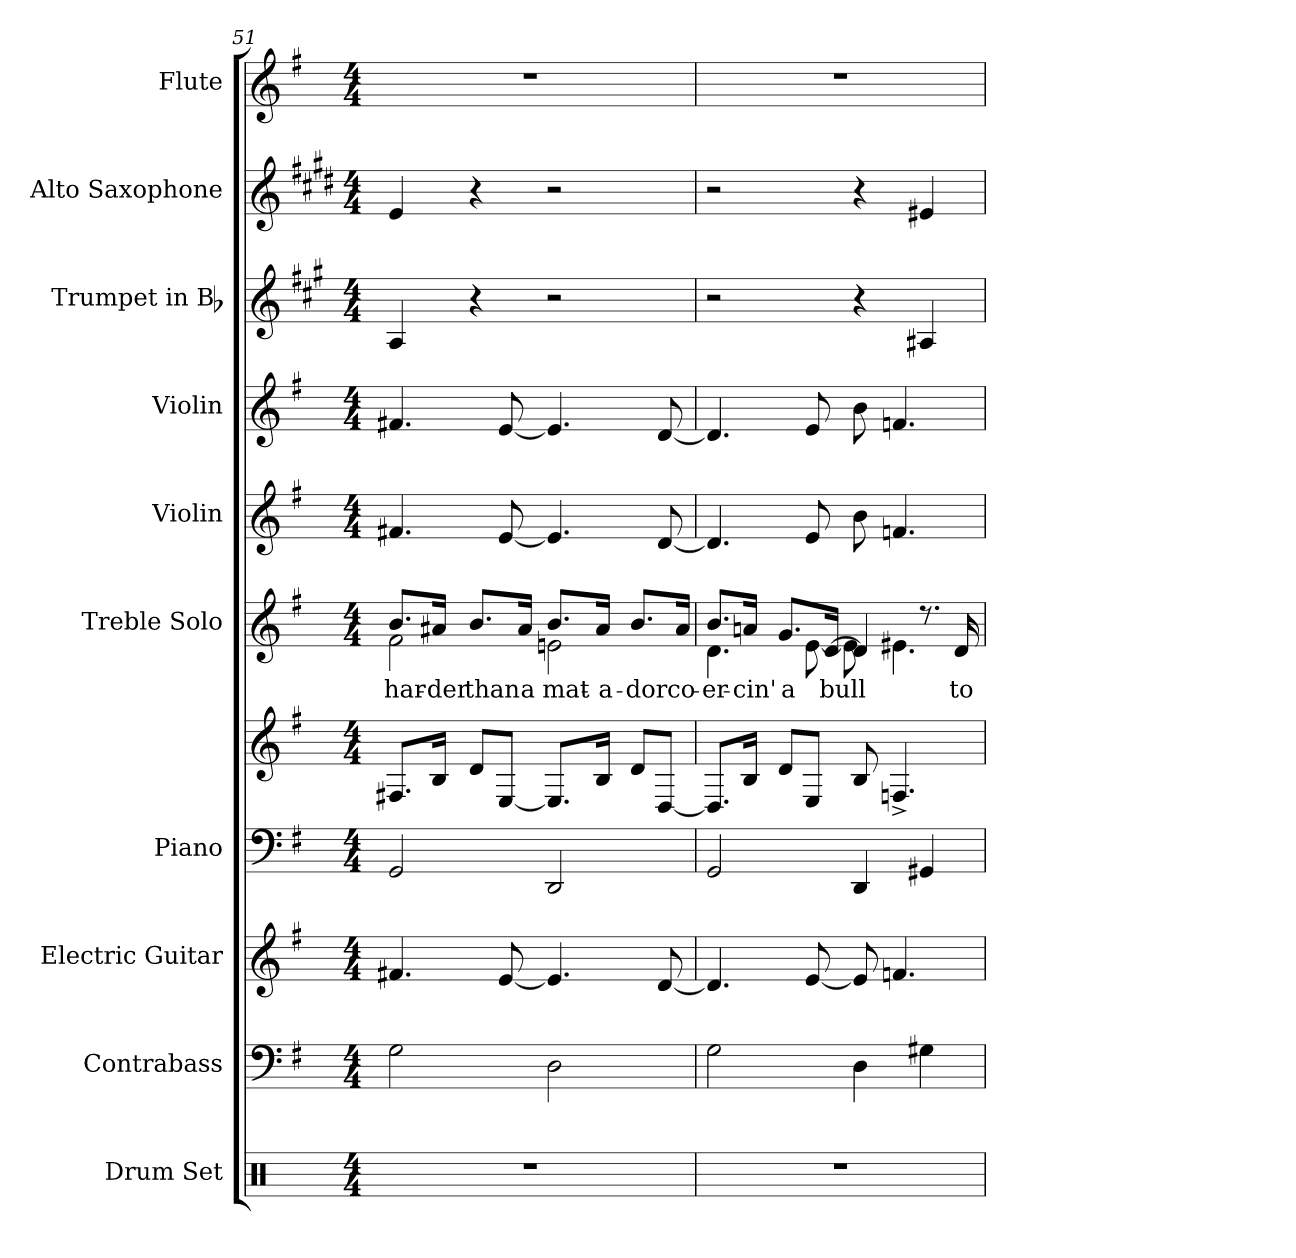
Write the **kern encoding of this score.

**kern	**kern	**kern	**kern	**kern	**kern	**text	**kern	**kern	**kern	**kern	**kern
*part10	*part9	*part8	*part7	*part7	*part6	*part6	*part5	*part4	*part3	*part2	*part1
*staff11	*staff10	*staff9	*staff8	*staff7	*staff6	*staff6	*staff5	*staff4	*staff3	*staff2	*staff1
*I"Drum Set	*I"Contrabass	*I"Electric Guitar	*I"Piano	*	*I"Treble Solo	*	*I"Violin	*I"Violin	*I"Trumpet in Bb	*I"Alto Saxophone	*I"Flute
*I'Dr.	*I'Cb.	*I'E. Gtr.	*I'Pno.	*	*I'Tr. Solo	*	*I'Vln.	*I'Vln.	*I'Tpt.	*I'Alto Sax.	*I'Fl.
!!LO:PB:g=z
*clefX	*clefF4	*clefG2	*clefF4	*clefG2	*clefG2	*	*clefG2	*clefG2	*clefG2	*clefG2	*clefG2
*	*ITrd7c12	*ITrd7c12	*	*	*	*	*	*	*ITrd1c2	*ITrd5c9	*
*k[]	*k[f#]	*k[f#]	*k[f#]	*k[f#]	*k[f#]	*	*k[f#]	*k[f#]	*k[f#]	*k[f#]	*k[f#]
*C:	*G:	*G:	*G:	*G:	*G:	*	*G:	*G:	*G:	*G:	*G:
*M4/4	*M4/4	*M4/4	*M4/4	*M4/4	*M4/4	*	*M4/4	*M4/4	*M4/4	*M4/4	*M4/4
=51	=51	=51	=51	=51	=51	=51	=51	=51	=51	=51	=51
!	!	!	!	!	!	!LO:LY:b:color=#000000	!	!	!	!	!
*	*	*	*	*	*^	*	*	*	*	*	*
1r	2GGi\	4.F#Xi/	2GGi/	8.F#Xi/L	8.bi/L	2f#i\	har-	4.f#Xi/	4.f#Xi/	4Gi/	4Gi/	1r
!	!	!	!	!	!	!	!LO:LY:b:color=#000000	!	!	!	!	!
.	.	.	.	16Bi/Jk	16a#Xi/Jk	.	-der	.	.	.	.	.
!	!	!	!	!	!	!	!LO:LY:b:color=#000000	!	!	!	!	!
.	.	.	.	8di/L	8.bi/L	.	than	.	.	4r	4r	.
.	.	[<8Ei/	.	[<8Ei/J	.	.	.	[<8ei/	[<8ei/	.	.	.
!	!	!	!	!	!	!	!LO:LY:b:color=#000000	!	!	!	!	!
.	.	.	.	.	16a#i/Jk	.	a	.	.	.	.	.
!	!	!	!	!	!	!	!LO:LY:b:color=#000000	!	!	!	!	!
.	2DDi\	4.Ei/]	2DDi/	8.Ei/L]	8.bi/L	2eni\	mat-	4.ei/]	4.ei/]	2r	2r	.
!	!	!	!	!	!	!	!LO:LY:b:color=#000000	!	!	!	!	!
.	.	.	.	16Bi/Jk	16a#i/Jk	.	-a-	.	.	.	.	.
!	!	!	!	!	!	!	!LO:LY:b:color=#000000	!	!	!	!	!
.	.	.	.	8di/L	8.bi/L	.	-dor	.	.	.	.	.
.	.	[<8Di/	.	[<8Di/J	.	.	.	[<8di/	[<8di/	.	.	.
!	!	!	!	!	!	!	!LO:LY:b:color=#000000	!	!	!	!	!
.	.	.	.	.	16a#i/Jk	.	co-	.	.	.	.	.
=52	=52	=52	=52	=52	=52	=52	=52	=52	=52	=52	=52	=52
!	!	!	!	!	!	!	!LO:LY:b:color=#000000	!	!	!	!	!
1r	2GGi\	4.Di/]	2GGi/	8.Di/L]	8.bi/L	4.di\	-er-	4.di/]	4.di/]	2r	2r	1r
!	!	!	!	!	!	!	!LO:LY:b:color=#000000	!	!	!	!	!
.	.	.	.	16Bi/Jk	16ani/Jk	.	-cin'	.	.	.	.	.
!	!	!	!	!	!	!	!LO:LY:b:color=#000000	!	!	!	!	!
.	.	.	.	8di/L	8.gi/L	.	a	.	.	.	.	.
.	.	[<8Ei/	.	8Ei/J	.	[<8ei\	.	8ei/	8ei/	.	.	.
!	!	!	!	!	!	!	!LO:LY:b:color=#000000	!	!	!	!	!
.	.	.	.	.	[>16di/Jk	.	bull	.	.	.	.	.
.	4DDi\	8Ei/]	4DDi/	8Bi/	4di/]	8ei\]	.	8bi\	8bi\	4r	4r	.
.	.	4.Fni/	.	4.Fn^i/	.	4.e#Xi\	.	4.fni/	4.fni/	.	.	.
.	4GG#Xi\	.	4GG#Xi/	.	8.r	.	.	.	.	4G#Xi/	4G#Xi/	.
!	!	!	!	!	!	!	!LO:LY:b:color=#000000	!	!	!	!	!
.	.	.	.	.	16di/	.	to	.	.	.	.	.
*	*	*	*	*	*v	*v	*	*	*	*	*	*
=	=	=	=	=	=	=	=	=	=	=	=
*-	*-	*-	*-	*-	*-	*-	*-	*-	*-	*-	*-
